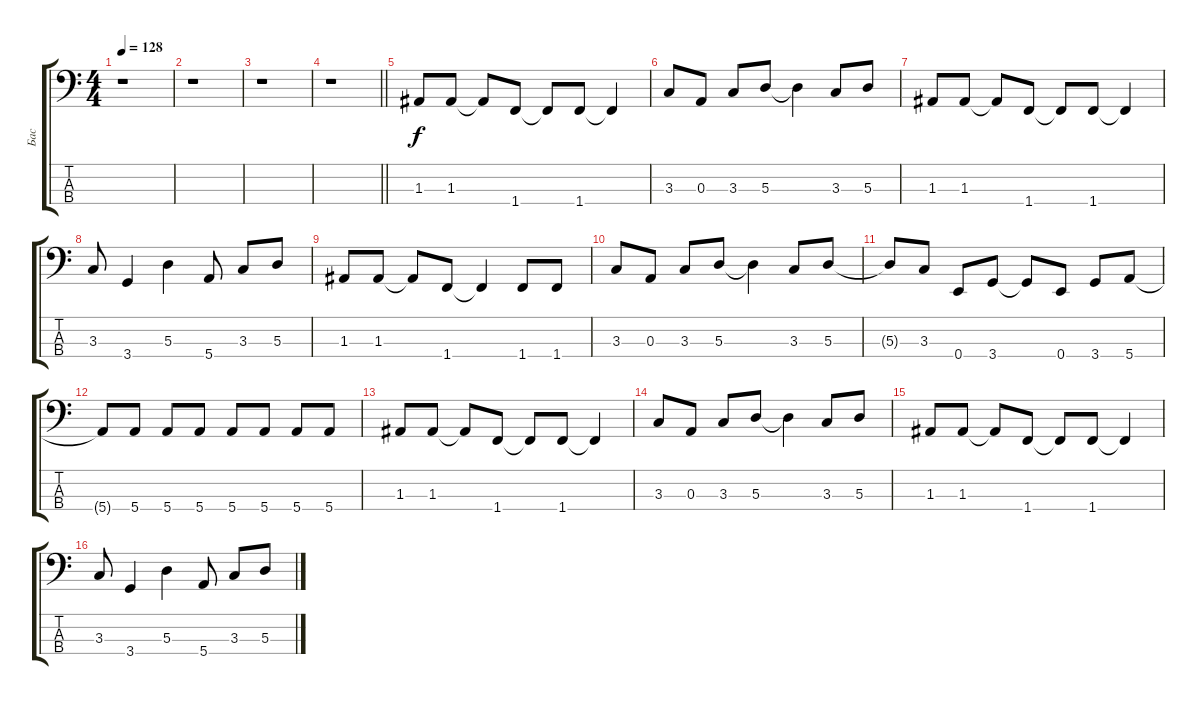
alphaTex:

\track ("Бас" "Бас") {instrument electricbassfinger}
\staff {score tabs}
\tuning (G2 D2 A1 E1) {hide}
\ts (4 4)
\tempo 128
\clef f4
\ks c
r.1{dy f} |
r.1 |
r.1 |
\barLineRight lightlight
r.1 |
1.3.8 1.3.8 1.3{t}.8 1.4.8 1.4{t}.8 1.4.8 1.4{t}.4 |
3.3.8 0.3.8 3.3.8 5.3.8 5.3{t}.4 3.3.8 5.3.8 |
1.3.8 1.3.8 1.3{t}.8 1.4.8 1.4{t}.8 1.4.8 1.4{t}.4 |
3.3.8 3.4.4 5.3.4 5.4.8 3.3.8 5.3.8 |
1.3.8 1.3.8 1.3{t}.8 1.4.8 1.4{t}.4 1.4.8 1.4.8 |
3.3.8 0.3.8 3.3.8 5.3.8 5.3{t}.4 3.3.8 5.3.8 |
5.3{t}.8 3.3.8 0.4.8 3.4.8 3.4{t}.8 0.4.8 3.4.8 5.4.8 |
5.4{t}.8 5.4.8 5.4.8 5.4.8 5.4.8 5.4.8 5.4.8 5.4.8 |
1.3.8 1.3.8 1.3{t}.8 1.4.8 1.4{t}.8 1.4.8 1.4{t}.4 |
3.3.8 0.3.8 3.3.8 5.3.8 5.3{t}.4 3.3.8 5.3.8 |
1.3.8 1.3.8 1.3{t}.8 1.4.8 1.4{t}.8 1.4.8 1.4{t}.4 |
3.3.8 3.4.4 5.3.4 5.4.8 3.3.8 5.3.8
